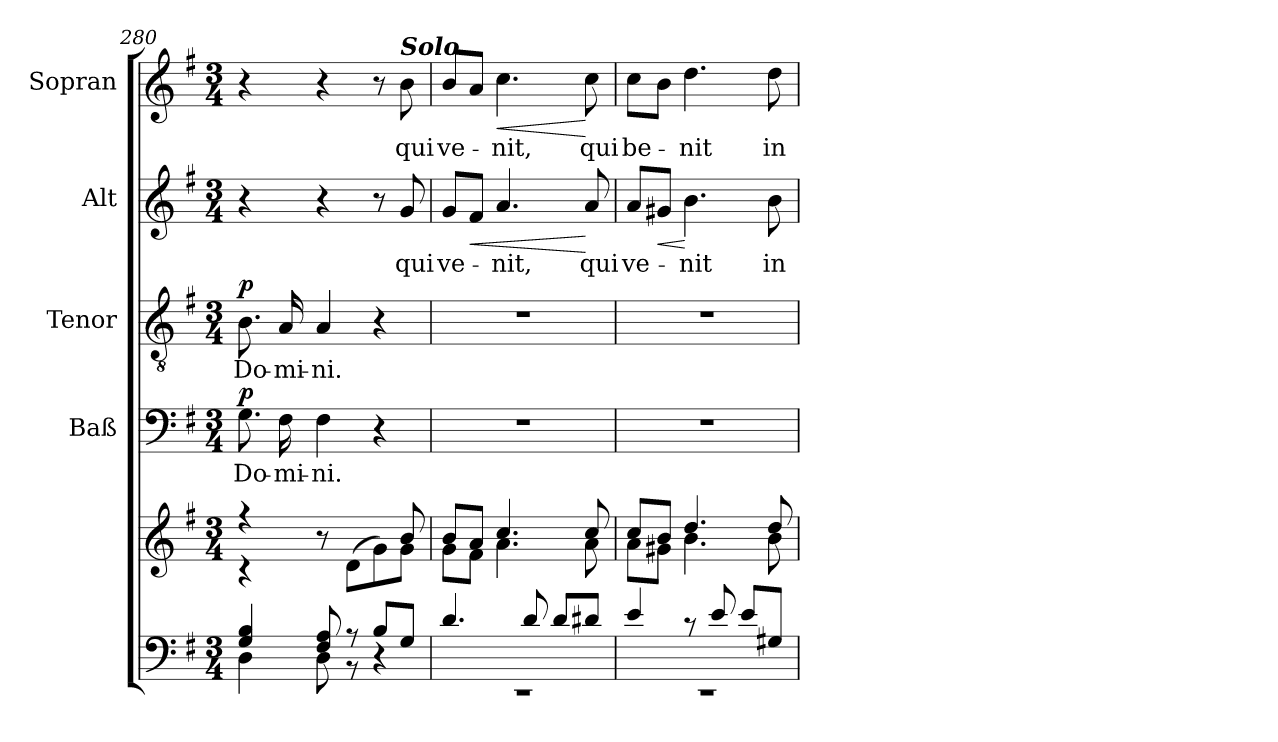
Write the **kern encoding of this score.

**kern	**kern	**kern	**text	**dynam	**kern	**text	**dynam	**kern	**text	**dynam	**kern	**text	**dynam
*part5	*part5	*part4	*part4	*part4	*part3	*part3	*part3	*part2	*part2	*part2	*part1	*part1	*part1
*staff6	*staff5	*staff4	*staff4	*staff4	*staff3	*staff3	*staff3	*staff2	*staff2	*staff2	*staff1	*staff1	*staff1
*	*	*I"Baß	*	*	*I"Tenor	*	*	*I"Alt	*	*	*I"Sopran	*	*
*	*	*I'Baß	*	*	*I'Ten	*	*	*I'Alt	*	*	*I'Sop	*	*
*clefF4	*clefG2	*clefF4	*	*	*clefGv2	*	*	*clefG2	*	*	*clefG2	*	*
*k[f#]	*k[f#]	*k[f#]	*	*	*k[f#]	*	*	*k[f#]	*	*	*k[f#]	*	*
*G:	*G:	*G:	*	*	*G:	*	*	*G:	*	*	*G:	*	*
*M3/4	*M3/4	*M3/4	*	*	*M3/4	*	*	*M3/4	*	*	*M3/4	*	*
=280	=280	=280	=280	=280	=280	=280	=280	=280	=280	=280	=280	=280	=280
*^	*^	*	*	*	*	*	*	*	*	*	*	*	*
!	!	!	!	!	!LO:LY:b	!LO:DY:a	!	!LO:LY:b	!LO:DY:a	!	!	!	!	!	!
4G/ 4B/	4D\	4r	4r	8.G\	Do-	p	8.B\	Do-	p	4r	.	.	4r	.	.
!	!	!	!	!	!LO:LY:b	!	!	!LO:LY:b	!	!	!	!	!	!	!
.	.	.	.	16F#\	-mi-	.	16A/	-mi-	.	.	.	.	.	.	.
!	!	!	!	!	!LO:LY:b	!	!	!LO:LY:b	!	!	!	!	!	!	!
8F#/ 8A/	8D\	4ryy	8r	4F#\	-ni.	.	4A/	-ni.	.	4r	.	.	4r	.	.
8r	8r	.	(>8d\L	.	.	.	.	.	.	.	.	.	.	.	.
8B/L	4rC	8ryy	8g\)	4r	.	.	4r	.	.	8r	.	.	8r	.	.
!	!	!	!	!	!	!	!	!	!	!	!	!	!LO:TX:a:Bi:t=Solo	!	!
!	!	!	!	!	!	!	!	!	!	!	!LO:LY:b	!	!	!LO:LY:b	!
8G/J	.	8b/	8g\J	.	.	.	.	.	.	8g/	qui	.	8b\	qui	.
=281	=281	=281	=281	=281	=281	=281	=281	=281	=281	=281	=281	=281	=281	=281	=281
!	!LO:N:vis=1	!	!	!	!	!	!	!	!	!	!LO:LY:b	!	!	!LO:LY:b	!
4.d/	2.rEE	8b/L	8g\L	2.r	.	.	2.r	.	.	8g/L	ve-	.	8b/L	ve-	.
!	!	!	!	!	!	!	!	!	!	!	!	!LO:HP:b	!	!	!
.	.	8a/J	8f#\J	.	.	.	.	.	.	8f#/J	.	<	8a/J	.	.
!	!	!	!	!	!	!	!	!	!	!	!LO:LY:b	!	!	!LO:LY:b	!LO:HP:b
.	.	4.cc/	4.a\	.	.	.	.	.	.	4.a/	-nit,	.	4.cc\	-nit,	<
8d/	.	.	.	.	.	.	.	.	.	.	.	.	.	.	.
8d/L	.	.	.	.	.	.	.	.	.	.	.	.	.	.	.
!	!	!	!	!	!	!	!	!	!	!	!LO:LY:b	!	!	!LO:LY:b	!
8d#X/J	.	8cc/	8a\	.	.	.	.	.	.	8a/	qui	[	8cc\	qui	[
=282	=282	=282	=282	=282	=282	=282	=282	=282	=282	=282	=282	=282	=282	=282	=282
!	!LO:N:vis=1	!	!	!	!	!	!	!	!	!	!LO:LY:b	!	!	!LO:LY:b	!
4e/	2.rEE	8cc/L	8a\L	2.r	.	.	2.r	.	.	8a/L	ve-	.	8cc\L	be-	.
!	!	!	!	!	!	!	!	!	!	!	!	!LO:HP:b	!	!	!
.	.	8b/J	8g#X\J	.	.	.	.	.	.	8g#X/J	.	<	8b\J	.	.
!	!	!	!	!	!	!	!	!	!	!	!LO:LY:b	!	!	!LO:LY:b	!
8rc	.	4.dd/	4.b\	.	.	.	.	.	.	4.b\	-nit	[	4.dd\	-nit	.
8e/	.	.	.	.	.	.	.	.	.	.	.	.	.	.	.
8e/L	.	.	.	.	.	.	.	.	.	.	.	.	.	.	.
!	!	!	!	!	!	!	!	!	!	!	!LO:LY:b	!	!	!LO:LY:b	!
8G#X/J	.	8dd/	8b\	.	.	.	.	.	.	8b\	in	.	8dd\	in	.
*v	*v	*	*	*	*	*	*	*	*	*	*	*	*	*	*
*	*v	*v	*	*	*	*	*	*	*	*	*	*	*	*
=	=	=	=	=	=	=	=	=	=	=	=	=	=
*-	*-	*-	*-	*-	*-	*-	*-	*-	*-	*-	*-	*-	*-
